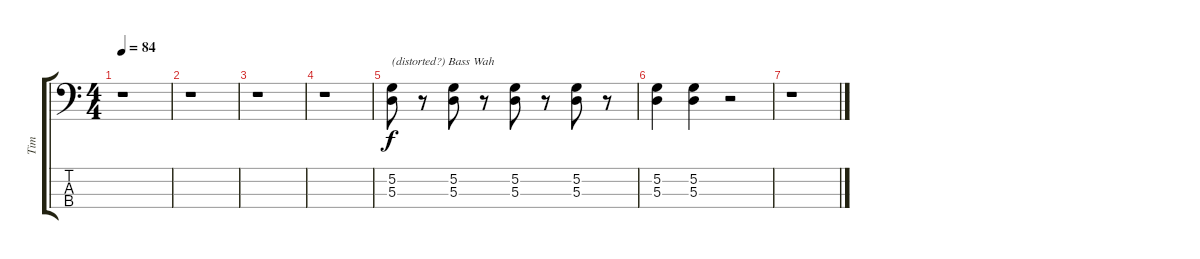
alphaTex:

\track ("Tim" "Tim") {instrument electricbassfinger}
\staff {score tabs}
\tuning (G2 D2 A1 E1) {hide}
\ts (4 4)
\tempo 84
\clef f4
\ks c
r.1{dy f} |
r.1 |
r.1 |
r.1 |
(5.2 5.3).8{txt "(distorted?) Bass Wah"} r.8 (5.2 5.3).8 r.8 (5.2 5.3).8 r.8 (5.2 5.3).8 r.8 |
(5.2 5.3).4 (5.2 5.3).4 r.2 |
r.1
